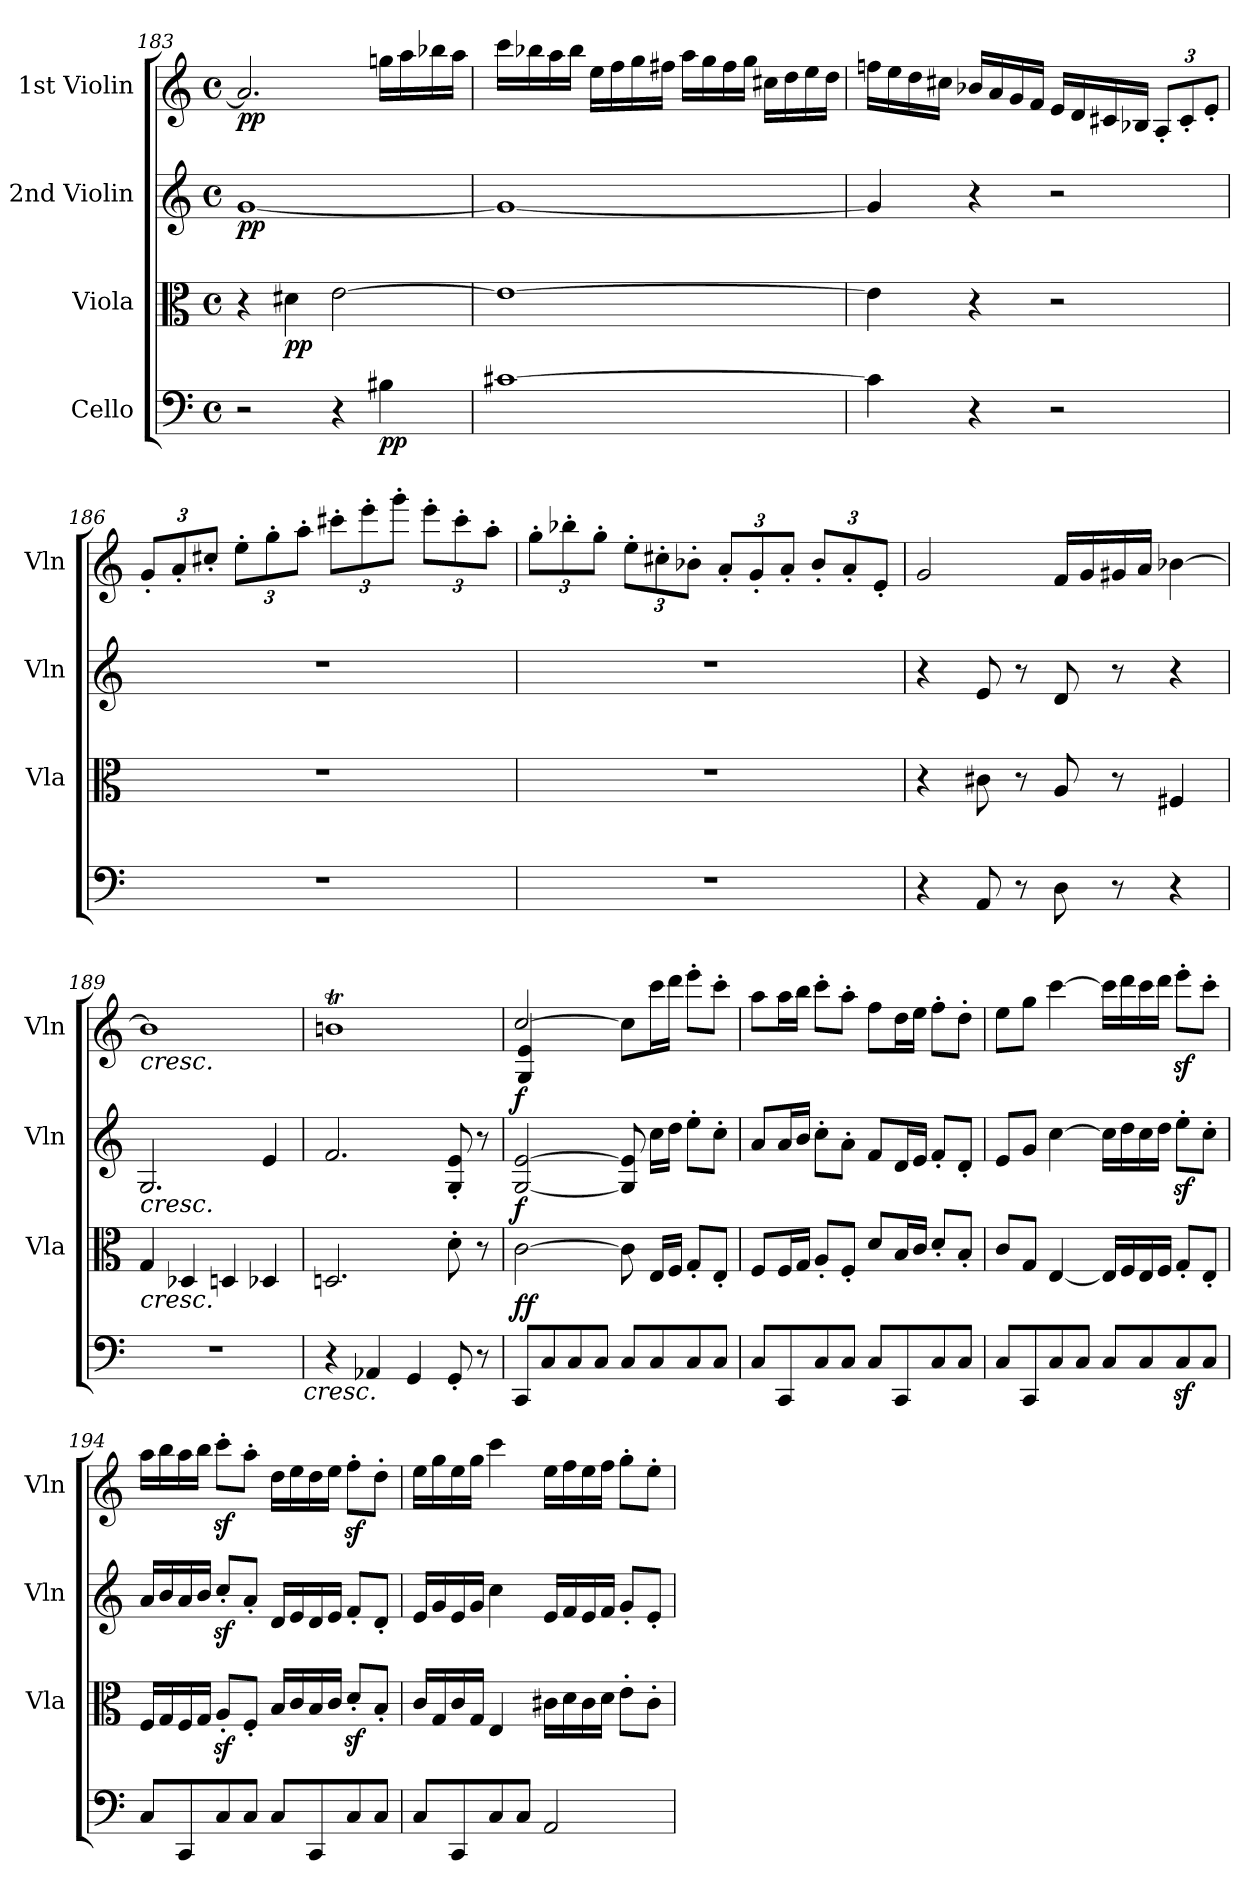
**kern	**dynam	**kern	**dynam	**kern	**dynam	**kern	**dynam
*part4	*part4	*part3	*part3	*part2	*part2	*part1	*part1
*staff4	*staff4	*staff3	*staff3	*staff2	*staff2	*staff1	*staff1
*I"Cello	*	*I"Viola	*	*I"2nd Violin	*	*I"1st Violin	*
*	*	*I'Vla	*	*I'Vln	*	*I'Vln	*
*clefF4	*	*clefC3	*	*clefG2	*	*clefG2	*
*k[]	*	*k[]	*	*k[]	*	*k[]	*
*M4/4	*	*M4/4	*	*M4/4	*	*M4/4	*
*met(c)	*	*met(c)	*	*met(c)	*	*met(c)	*
=183	=183	=183	=183	=183	=183	=183	=183
!	!	!	!	!	!LO:DY:b	!	!LO:DY:b
2r	.	4r	.	[1g	pp	2.a/]	pp
!	!	!	!LO:DY:b	!	!	!	!
.	.	4d#X\	pp	.	.	.	.
4r	.	[2e\	.	.	.	.	.
!	!LO:DY:b	!	!	!	!	!	!
4B#X\	pp	.	.	.	.	16ggn\LL	.
.	.	.	.	.	.	16aa\	.
.	.	.	.	.	.	16bb-X\	.
.	.	.	.	.	.	16aa\JJ	.
=184	=184	=184	=184	=184	=184	=184	=184
[1c#X	.	1e_	.	1g_	.	16ccc\LL	.
.	.	.	.	.	.	16bb-X\	.
.	.	.	.	.	.	16aa\	.
.	.	.	.	.	.	16bb-\JJ	.
.	.	.	.	.	.	16ee\LL	.
.	.	.	.	.	.	16ff\	.
.	.	.	.	.	.	16gg\	.
.	.	.	.	.	.	16ff#X\JJ	.
.	.	.	.	.	.	16aa\LL	.
.	.	.	.	.	.	16gg\	.
.	.	.	.	.	.	16ff#\	.
.	.	.	.	.	.	16gg\JJ	.
.	.	.	.	.	.	16cc#X\LL	.
.	.	.	.	.	.	16dd\	.
.	.	.	.	.	.	16ee\	.
.	.	.	.	.	.	16dd\JJ	.
=185	=185	=185	=185	=185	=185	=185	=185
4c#\]	.	4e\]	.	4g/]	.	16ffn\LL	.
.	.	.	.	.	.	16ee\	.
.	.	.	.	.	.	16dd\	.
.	.	.	.	.	.	16cc#X\JJ	.
4r	.	4r	.	4r	.	16b-X/LL	.
.	.	.	.	.	.	16a/	.
.	.	.	.	.	.	16g/	.
.	.	.	.	.	.	16f/JJ	.
2r	.	2r	.	2r	.	16e/LL	.
.	.	.	.	.	.	16d/	.
.	.	.	.	.	.	16c#X/	.
.	.	.	.	.	.	16B-X/JJ	.
*	*	*	*	*	*	*Xbrackettup	*
.	.	.	.	.	.	12A'/L	.
.	.	.	.	.	.	12c#'/	.
.	.	.	.	.	.	12e'/J	.
=186	=186	=186	=186	=186	=186	=186	=186
1r	.	1r	.	1r	.	12g'/L	.
.	.	.	.	.	.	12a'/	.
.	.	.	.	.	.	12cc#X'/J	.
.	.	.	.	.	.	12ee'\L	.
.	.	.	.	.	.	12gg'\	.
.	.	.	.	.	.	12aa'\J	.
.	.	.	.	.	.	12ccc#X'\L	.
.	.	.	.	.	.	12eee'\	.
.	.	.	.	.	.	12ggg'\J	.
.	.	.	.	.	.	12eee'\L	.
.	.	.	.	.	.	12ccc#'\	.
.	.	.	.	.	.	12aa'\J	.
=187	=187	=187	=187	=187	=187	=187	=187
1r	.	1r	.	1r	.	12gg'\L	.
.	.	.	.	.	.	12bb-X'\	.
.	.	.	.	.	.	12gg'\J	.
.	.	.	.	.	.	12ee'\L	.
.	.	.	.	.	.	12cc#X'\	.
.	.	.	.	.	.	12b-X'\J	.
.	.	.	.	.	.	12a'/L	.
.	.	.	.	.	.	12g'/	.
.	.	.	.	.	.	12a'/J	.
.	.	.	.	.	.	12b-'/L	.
.	.	.	.	.	.	12a'/	.
.	.	.	.	.	.	12e'/J	.
=188	=188	=188	=188	=188	=188	=188	=188
4r	.	4r	.	4r	.	2g/	.
8AA/	.	8c#X\	.	8e/	.	.	.
8r	.	8r	.	8r	.	.	.
8D\	.	8A/	.	8d/	.	16f/LL	.
.	.	.	.	.	.	16g/	.
8r	.	8r	.	8r	.	16g#X/	.
.	.	.	.	.	.	16a/JJ	.
4r	.	4F#X/	.	4r	.	[4b-X\	.
=189	=189	=189	=189	=189	=189	=189	=189
!	!	!	!	!	!	!LO:TX:b:i:t=cresc.	!
!	!	!	!	!LO:TX:b:i:t=cresc.	!	!	!
!	!	!LO:TX:b:i:t=cresc.	!	!	!	!	!
1r	.	4G/	.	2.G/	.	1b-]	.
.	.	4D-X/	.	.	.	.	.
.	.	4Dn/	.	.	.	.	.
.	.	4D-X/	.	4e/	.	.	.
!LO:TX:b:i:t=cresc.	!	!	!	!	!	!	!
=190	=190	=190	=190	=190	=190	=190	=190
4r	.	2.Dn/	.	2.f/	.	1bnt	.
4AA-X/	.	.	.	.	.	.	.
4GG/	.	.	.	.	.	.	.
8GG'/	.	8d'\	.	8G/' 8e/'	.	.	.
8r	.	8r	.	8r	.	.	.
=191	=191	=191	=191	=191	=191	=191	=191
*	*	*	*	*	*	*^	*
!	!LO:DY:b	!	!	!	!	!	!	!
!	!LO:DY:n=1:a	!	!LO:DY:a	!	!LO:DY:a	!	!	!
8CC/L	f f	[2c\	f	[2G/ [2e/	f	[2cc/	4G/ 4e/	.
8C/	.	.	.	.	.	.	.	.
8C/	.	.	.	.	.	.	2.ryy	.
8C/J	.	.	.	.	.	.	.	.
8C/L	.	8c\]	.	8G/] 8e/]	.	8cc\L]	.	.
8C/	.	16E/LL	.	16cc\LL	.	16ccc\L	.	.
.	.	16F/JJ	.	16dd\JJ	.	16ddd\JJ	.	.
8C/	.	8G'/L	.	8ee'\L	.	8eee'\L	.	.
8C/J	.	8E'/J	.	8cc'\J	.	8ccc'\J	.	.
*	*	*	*	*	*	*v	*v	*
=192	=192	=192	=192	=192	=192	=192	=192
8C/L	.	8F/L	.	8a/L	.	8aa\L	.
8CC/	.	16F/L	.	16a/L	.	16aa\L	.
.	.	16G/JJ	.	16b/JJ	.	16bb\JJ	.
8C/	.	8A'/L	.	8cc'\L	.	8ccc'\L	.
8C/J	.	8F'/J	.	8a'\J	.	8aa'\J	.
8C/L	.	8d/L	.	8f/L	.	8ff\L	.
8CC/	.	16B/L	.	16d/L	.	16dd\L	.
.	.	16c/JJ	.	16e/JJ	.	16ee\JJ	.
8C/	.	8d'/L	.	8f'/L	.	8ff'\L	.
8C/J	.	8B'/J	.	8d'/J	.	8dd'\J	.
=193	=193	=193	=193	=193	=193	=193	=193
8C/L	.	8c/L	.	8e/L	.	8ee\L	.
8CC/	.	8G/J	.	8g/J	.	8gg\J	.
8C/	.	[4E/	.	[4cc\	.	[4ccc\	.
8C/J	.	.	.	.	.	.	.
8C/L	.	16E/LL]	.	16cc\LL]	.	16ccc\LL]	.
.	.	16F/	.	16dd\	.	16ddd\	.
8C/	.	16E/	.	16cc\	.	16ccc\	.
.	.	16F/JJ	.	16dd\JJ	.	16ddd\JJ	.
8Cz>/	.	8G'/L	.	8eez<'\L	.	8eeez<'\L	.
8C/J	.	8E'/J	.	8cc'\J	.	8ccc'\J	.
=194	=194	=194	=194	=194	=194	=194	=194
8C/L	.	16F/LL	.	16a/LL	.	16aa\LL	.
.	.	16G/	.	16b/	.	16bb\	.
8CC/	.	16F/	.	16a/	.	16aa\	.
.	.	16G/JJ	.	16b/JJ	.	16bb\JJ	.
8C/	.	8Az<'/L	.	8ccz<'/L	.	8cccz<'\L	.
8C/J	.	8F'/J	.	8a'/J	.	8aa'\J	.
8C/L	.	16B/LL	.	16d/LL	.	16dd\LL	.
.	.	16c/	.	16e/	.	16ee\	.
8CC/	.	16B/	.	16d/	.	16dd\	.
.	.	16c/JJ	.	16e/JJ	.	16ee\JJ	.
8C/	.	8dz>'/L	.	8f'/L	.	8ffz<'\L	.
8C/J	.	8B'/J	.	8d'/J	.	8dd'\J	.
=195	=195	=195	=195	=195	=195	=195	=195
8C/L	.	16c/LL	.	16e/LL	.	16ee\LL	.
.	.	16G/	.	16g/	.	16gg\	.
8CC/	.	16c/	.	16e/	.	16ee\	.
.	.	16G/JJ	.	16g/JJ	.	16gg\JJ	.
8C/	.	4E/	.	4cc\	.	4ccc\	.
8C/J	.	.	.	.	.	.	.
2AA/	.	16c#X\LL	.	16e/LL	.	16ee\LL	.
.	.	16d\	.	16f/	.	16ff\	.
.	.	16c#\	.	16e/	.	16ee\	.
.	.	16d\JJ	.	16f/JJ	.	16ff\JJ	.
.	.	8e'\L	.	8g'/L	.	8gg'\L	.
.	.	8c#'\J	.	8e'/J	.	8ee'\J	.
=	=	=	=	=	=	=	=
*-	*-	*-	*-	*-	*-	*-	*-
